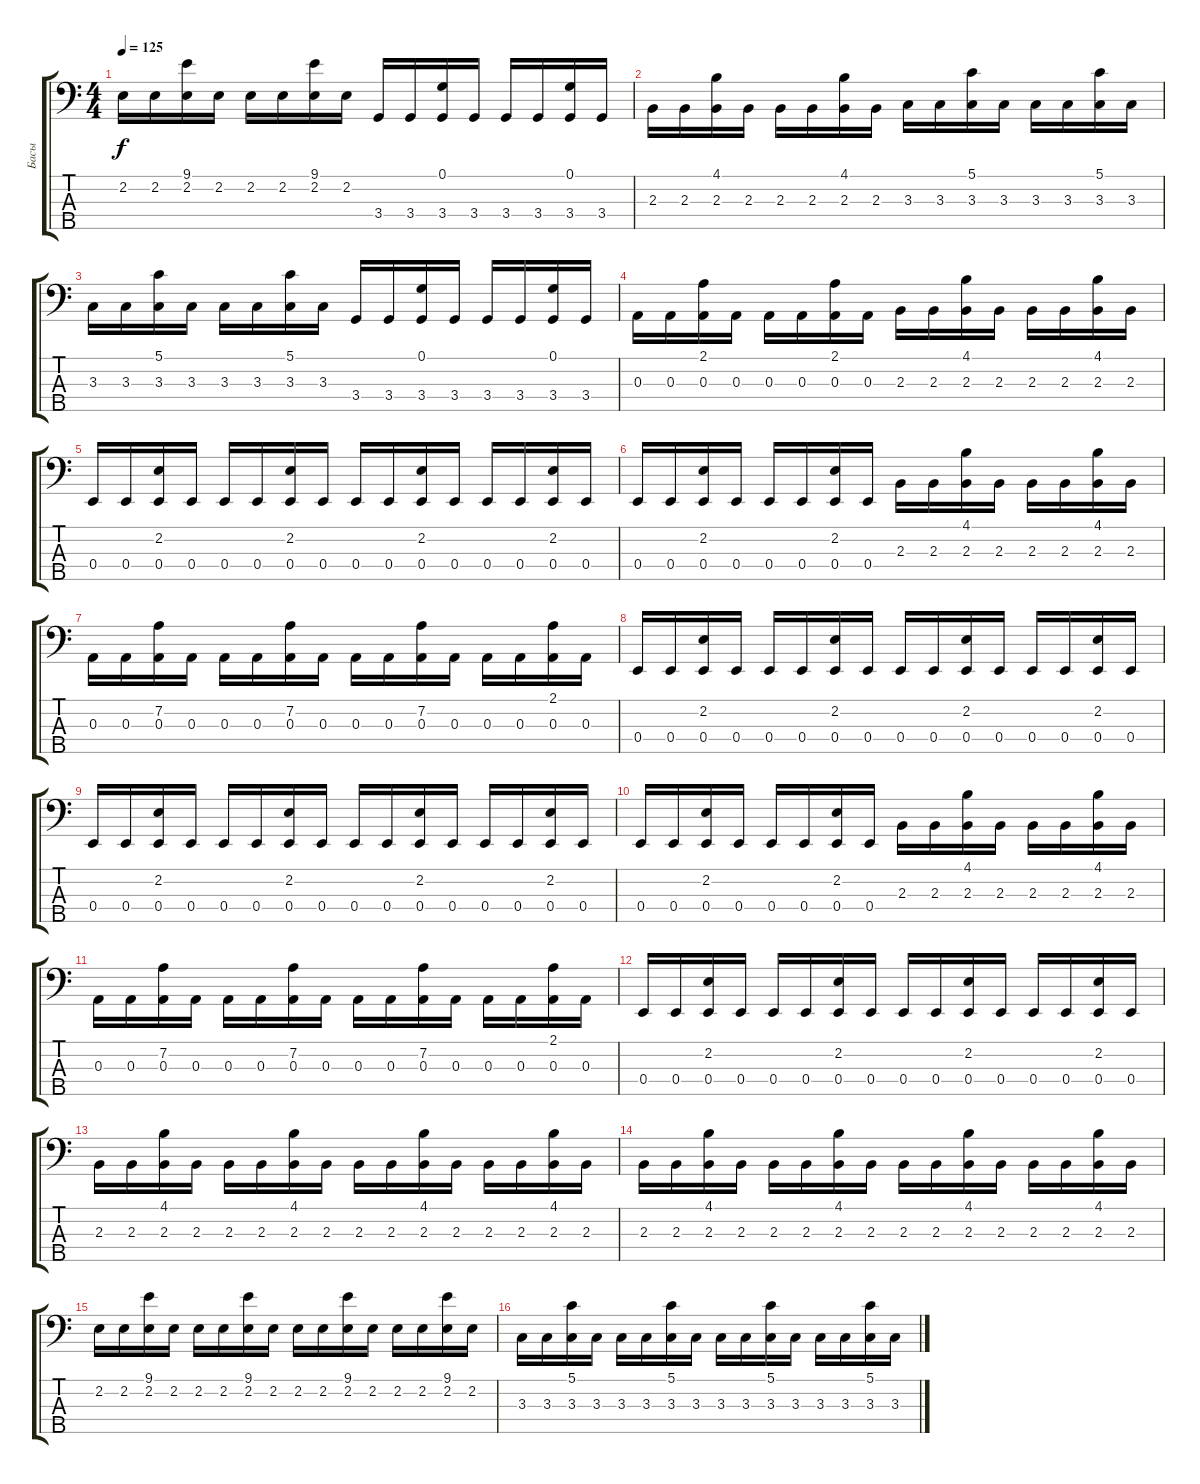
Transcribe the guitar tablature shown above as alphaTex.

\track ("Басы" "Басы") {instrument electricbassfinger}
\staff {score tabs}
\tuning (G2 D2 A1 E1 B0) {hide}
\ts (4 4)
\tempo 125
\clef f4
\ks c
2.2.16{dy f} 2.2.16 (9.1 2.2).16 2.2.16 2.2.16 2.2.16 (9.1 2.2).16 2.2.16 3.4.16 3.4.16 (0.1 3.4).16 3.4.16 3.4.16 3.4.16 (0.1 3.4).16 3.4.16 |
2.3.16 2.3.16 (4.1 2.3).16 2.3.16 2.3.16 2.3.16 (4.1 2.3).16 2.3.16 3.3.16 3.3.16 (5.1 3.3).16 3.3.16 3.3.16 3.3.16 (5.1 3.3).16 3.3.16 |
3.3.16 3.3.16 (5.1 3.3).16 3.3.16 3.3.16 3.3.16 (5.1 3.3).16 3.3.16 3.4.16 3.4.16 (0.1 3.4).16 3.4.16 3.4.16 3.4.16 (0.1 3.4).16 3.4.16 |
0.3.16 0.3.16 (2.1 0.3).16 0.3.16 0.3.16 0.3.16 (2.1 0.3).16 0.3.16 2.3.16 2.3.16 (4.1 2.3).16 2.3.16 2.3.16 2.3.16 (4.1 2.3).16 2.3.16 |
0.4.16 0.4.16 (2.2 0.4).16 0.4.16 0.4.16 0.4.16 (2.2 0.4).16 0.4.16 0.4.16 0.4.16 (2.2 0.4).16 0.4.16 0.4.16 0.4.16 (2.2 0.4).16 0.4.16 |
0.4.16 0.4.16 (2.2 0.4).16 0.4.16 0.4.16 0.4.16 (2.2 0.4).16 0.4.16 2.3.16 2.3.16 (4.1 2.3).16 2.3.16 2.3.16 2.3.16 (4.1 2.3).16 2.3.16 |
0.3.16 0.3.16 (7.2 0.3).16 0.3.16 0.3.16 0.3.16 (7.2 0.3).16 0.3.16 0.3.16 0.3.16 (7.2 0.3).16 0.3.16 0.3.16 0.3.16 (2.1 0.3).16 0.3.16 |
0.4.16 0.4.16 (2.2 0.4).16 0.4.16 0.4.16 0.4.16 (2.2 0.4).16 0.4.16 0.4.16 0.4.16 (2.2 0.4).16 0.4.16 0.4.16 0.4.16 (2.2 0.4).16 0.4.16 |
0.4.16 0.4.16 (2.2 0.4).16 0.4.16 0.4.16 0.4.16 (2.2 0.4).16 0.4.16 0.4.16 0.4.16 (2.2 0.4).16 0.4.16 0.4.16 0.4.16 (2.2 0.4).16 0.4.16 |
0.4.16 0.4.16 (2.2 0.4).16 0.4.16 0.4.16 0.4.16 (2.2 0.4).16 0.4.16 2.3.16 2.3.16 (4.1 2.3).16 2.3.16 2.3.16 2.3.16 (4.1 2.3).16 2.3.16 |
0.3.16 0.3.16 (7.2 0.3).16 0.3.16 0.3.16 0.3.16 (7.2 0.3).16 0.3.16 0.3.16 0.3.16 (7.2 0.3).16 0.3.16 0.3.16 0.3.16 (2.1 0.3).16 0.3.16 |
0.4.16 0.4.16 (2.2 0.4).16 0.4.16 0.4.16 0.4.16 (2.2 0.4).16 0.4.16 0.4.16 0.4.16 (2.2 0.4).16 0.4.16 0.4.16 0.4.16 (2.2 0.4).16 0.4.16 |
2.3.16 2.3.16 (4.1 2.3).16 2.3.16 2.3.16 2.3.16 (4.1 2.3).16 2.3.16 2.3.16 2.3.16 (4.1 2.3).16 2.3.16 2.3.16 2.3.16 (4.1 2.3).16 2.3.16 |
2.3.16 2.3.16 (4.1 2.3).16 2.3.16 2.3.16 2.3.16 (4.1 2.3).16 2.3.16 2.3.16 2.3.16 (4.1 2.3).16 2.3.16 2.3.16 2.3.16 (4.1 2.3).16 2.3.16 |
2.2.16 2.2.16 (9.1 2.2).16 2.2.16 2.2.16 2.2.16 (9.1 2.2).16 2.2.16 2.2.16 2.2.16 (9.1 2.2).16 2.2.16 2.2.16 2.2.16 (9.1 2.2).16 2.2.16 |
3.3.16 3.3.16 (5.1 3.3).16 3.3.16 3.3.16 3.3.16 (5.1 3.3).16 3.3.16 3.3.16 3.3.16 (5.1 3.3).16 3.3.16 3.3.16 3.3.16 (5.1 3.3).16 3.3.16
